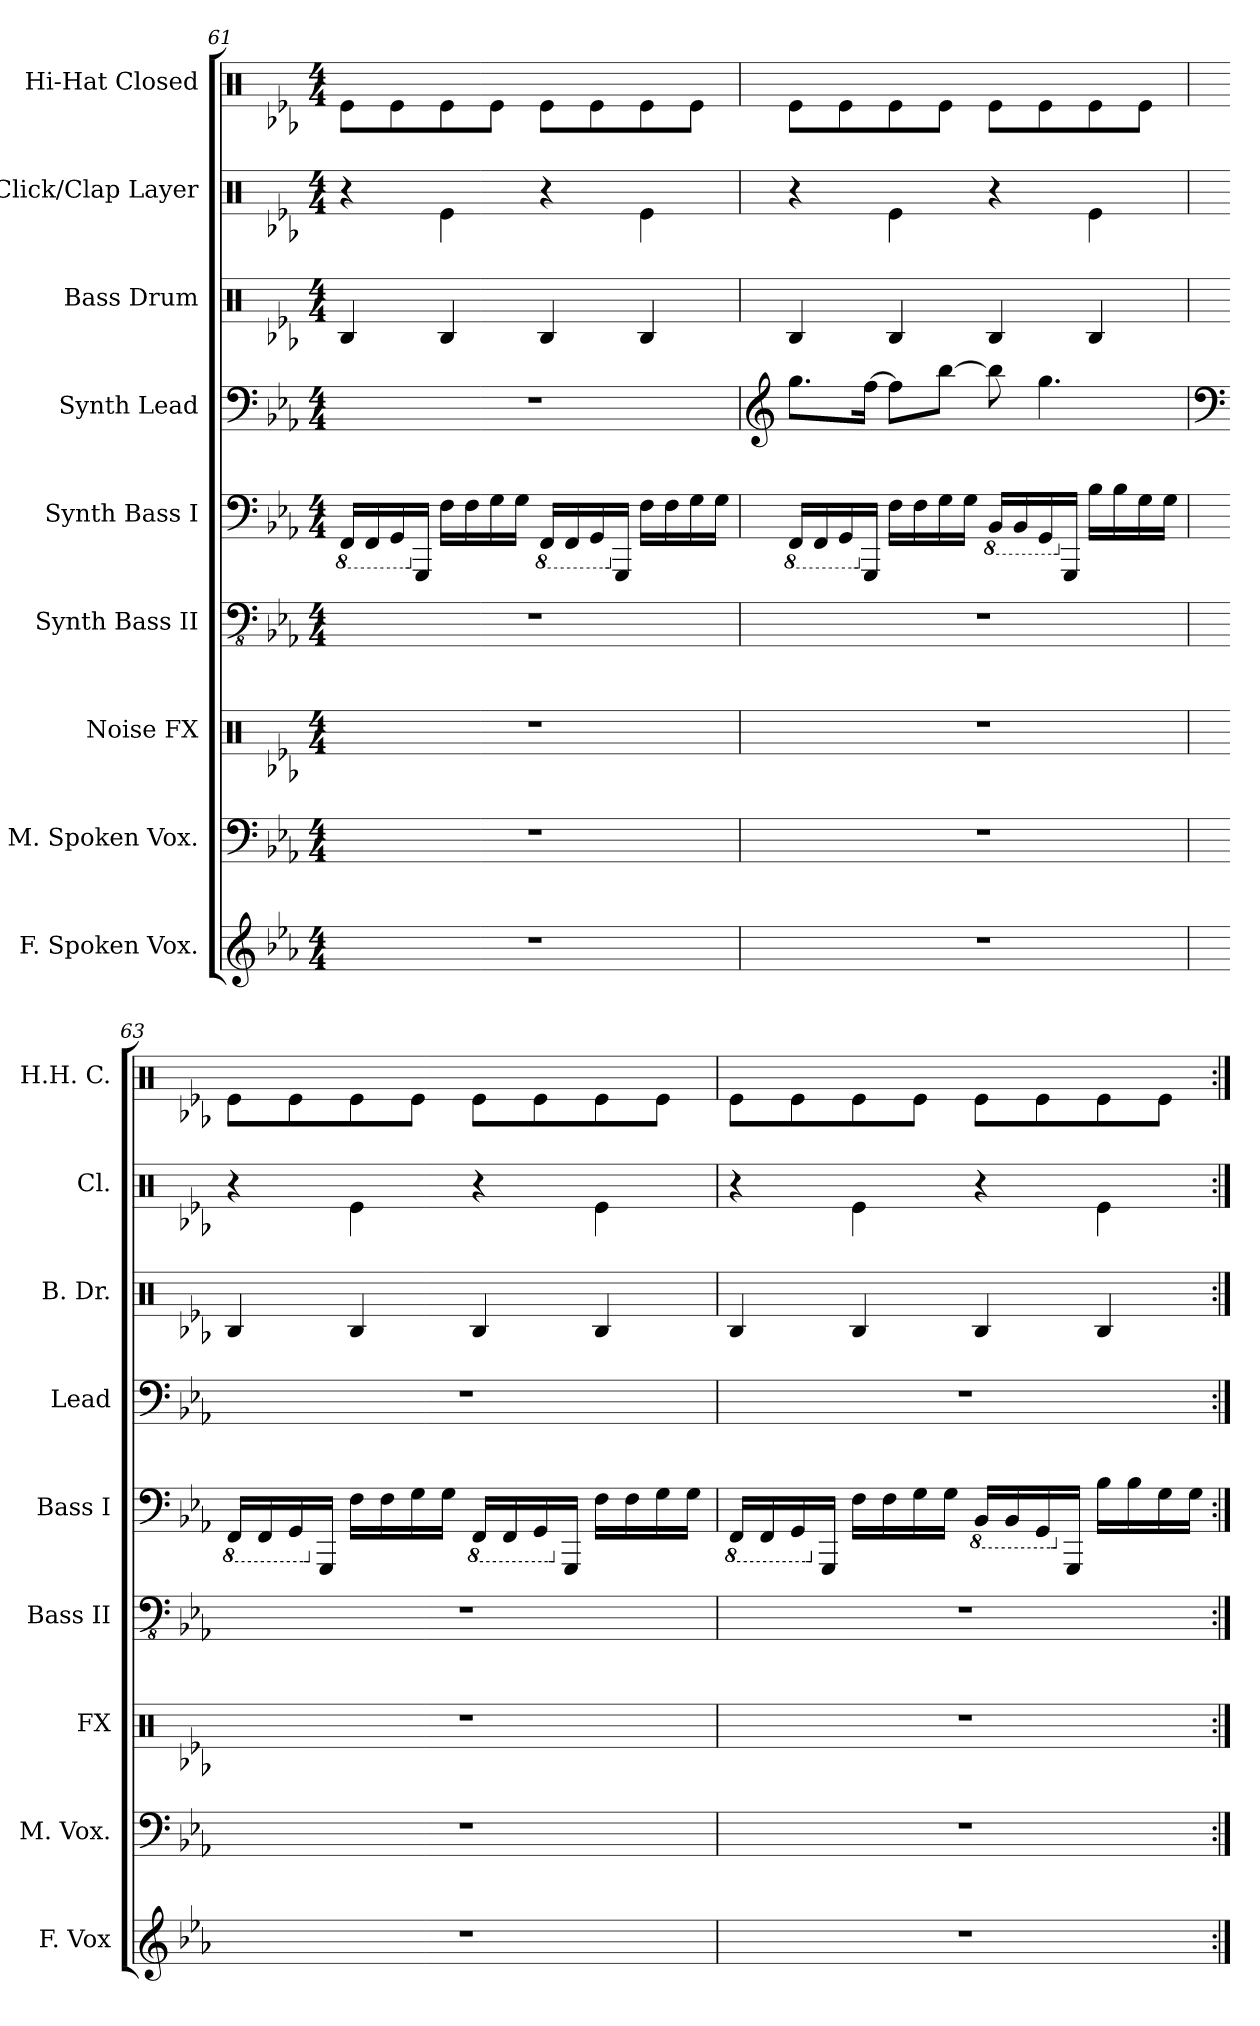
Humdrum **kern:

**kern	**kern	**kern	**kern	**kern	**kern	**kern	**kern	**kern
*part9	*part8	*part7	*part6	*part5	*part4	*part3	*part2	*part1
*staff9	*staff8	*staff7	*staff6	*staff5	*staff4	*staff3	*staff2	*staff1
*I"F. Spoken Vox.	*I"M. Spoken Vox.	*I"Noise FX	*I"Synth Bass II	*I"Synth Bass I	*I"Synth Lead	*I"Bass Drum	*I"Click/Clap Layer	*I"Hi-Hat Closed
*I'F. Vox	*I'M. Vox.	*I'FX	*I'Bass II	*I'Bass I	*I'Lead	*I'B. Dr.	*I'Cl.	*I'H.H. C.
!!LO:LB:g=z
*clefG2	*clefF4	*clefX	*clefFv4	*clefF4	*clefF4	*clefX	*clefX	*clefX
*	*	*	*ITrd7c12	*ITrd7c12	*	*	*	*
*k[b-e-a-]	*k[b-e-a-]	*k[b-e-a-]	*k[b-e-a-]	*k[b-e-a-]	*k[b-e-a-]	*k[b-e-a-]	*k[b-e-a-]	*k[b-e-a-]
*E-:	*E-:	*E-:	*E-:	*E-:	*E-:	*E-:	*E-:	*E-:
*M4/4	*M4/4	*M4/4	*M4/4	*M4/4	*M4/4	*M4/4	*M4/4	*M4/4
*	*	*	*	*8ba	*	*	*	*
=61	=61	=61	=61	=61	=61	=61	=61	=61
1r	1r	1r	1r	16FFFF/LL	1r	4RB/	4r	8Re\L
.	.	.	.	16FFFF/	.	.	.	.
.	.	.	.	16GGGG/	.	.	.	8Re\
*	*	*	*	*X8ba	*	*	*	*
.	.	.	.	16GGGG/JJ	.	.	.	.
.	.	.	.	16FF\LL	.	4RB/	4Re\	8Re\
.	.	.	.	16FF\	.	.	.	.
.	.	.	.	16GG\	.	.	.	8Re\J
.	.	.	.	16GG\JJ	.	.	.	.
*	*	*	*	*8ba	*	*	*	*
.	.	.	.	16FFFF/LL	.	4RB/	4r	8Re\L
.	.	.	.	16FFFF/	.	.	.	.
.	.	.	.	16GGGG/	.	.	.	8Re\
*	*	*	*	*X8ba	*	*	*	*
.	.	.	.	16GGGG/JJ	.	.	.	.
.	.	.	.	16FF\LL	.	4RB/	4Re\	8Re\
.	.	.	.	16FF\	.	.	.	.
.	.	.	.	16GG\	.	.	.	8Re\J
.	.	.	.	16GG\JJ	.	.	.	.
=62	=62	=62	=62	=62	=62	=62	=62	=62
*	*	*	*	*	*clefG2	*	*	*
*	*	*	*	*8ba	*	*	*	*
1r	1r	1r	1r	16FFFF/LL	8.gg\L	4RB/	4r	8Re\L
.	.	.	.	16FFFF/	.	.	.	.
.	.	.	.	16GGGG/	.	.	.	8Re\
*	*	*	*	*X8ba	*	*	*	*
.	.	.	.	16GGGG/JJ	[16ff\Jk	.	.	.
.	.	.	.	16FF\LL	8ff\L]	4RB/	4Re\	8Re\
.	.	.	.	16FF\	.	.	.	.
.	.	.	.	16GG\	[8bb-\J	.	.	8Re\J
.	.	.	.	16GG\JJ	.	.	.	.
*	*	*	*	*8ba	*	*	*	*
.	.	.	.	16BBBB-/LL	8bb-\]	4RB/	4r	8Re\L
.	.	.	.	16BBBB-/	.	.	.	.
.	.	.	.	16GGGG/	4.gg\	.	.	8Re\
*	*	*	*	*X8ba	*	*	*	*
.	.	.	.	16GGGG/JJ	.	.	.	.
.	.	.	.	16BB-\LL	.	4RB/	4Re\	8Re\
.	.	.	.	16BB-\	.	.	.	.
.	.	.	.	16GG\	.	.	.	8Re\J
.	.	.	.	16GG\JJ	.	.	.	.
=63	=63	=63	=63	=63	=63	=63	=63	=63
*	*	*	*	*	*clefF4	*	*	*
*	*	*	*	*8ba	*	*	*	*
1r	1r	1r	1r	16FFFF/LL	1r	4RB/	4r	8Re\L
.	.	.	.	16FFFF/	.	.	.	.
.	.	.	.	16GGGG/	.	.	.	8Re\
*	*	*	*	*X8ba	*	*	*	*
.	.	.	.	16GGGG/JJ	.	.	.	.
.	.	.	.	16FF\LL	.	4RB/	4Re\	8Re\
.	.	.	.	16FF\	.	.	.	.
.	.	.	.	16GG\	.	.	.	8Re\J
.	.	.	.	16GG\JJ	.	.	.	.
*	*	*	*	*8ba	*	*	*	*
.	.	.	.	16FFFF/LL	.	4RB/	4r	8Re\L
.	.	.	.	16FFFF/	.	.	.	.
.	.	.	.	16GGGG/	.	.	.	8Re\
*	*	*	*	*X8ba	*	*	*	*
.	.	.	.	16GGGG/JJ	.	.	.	.
.	.	.	.	16FF\LL	.	4RB/	4Re\	8Re\
.	.	.	.	16FF\	.	.	.	.
.	.	.	.	16GG\	.	.	.	8Re\J
.	.	.	.	16GG\JJ	.	.	.	.
!!LO:PB:g=z
=64	=64	=64	=64	=64	=64	=64	=64	=64
*	*	*	*	*8ba	*	*	*	*
1r	1r	1r	1r	16FFFF/LL	1r	4RB/	4r	8Re\L
.	.	.	.	16FFFF/	.	.	.	.
.	.	.	.	16GGGG/	.	.	.	8Re\
*	*	*	*	*X8ba	*	*	*	*
.	.	.	.	16GGGG/JJ	.	.	.	.
.	.	.	.	16FF\LL	.	4RB/	4Re\	8Re\
.	.	.	.	16FF\	.	.	.	.
.	.	.	.	16GG\	.	.	.	8Re\J
.	.	.	.	16GG\JJ	.	.	.	.
*	*	*	*	*8ba	*	*	*	*
.	.	.	.	16BBBB-/LL	.	4RB/	4r	8Re\L
.	.	.	.	16BBBB-/	.	.	.	.
.	.	.	.	16GGGG/	.	.	.	8Re\
*	*	*	*	*X8ba	*	*	*	*
.	.	.	.	16GGGG/JJ	.	.	.	.
.	.	.	.	16BB-\LL	.	4RB/	4Re\	8Re\
.	.	.	.	16BB-\	.	.	.	.
.	.	.	.	16GG\	.	.	.	8Re\J
.	.	.	.	16GG\JJ	.	.	.	.
=:|!	=:|!	=:|!	=:|!	=:|!	=:|!	=:|!	=:|!	=:|!
*-	*-	*-	*-	*-	*-	*-	*-	*-
